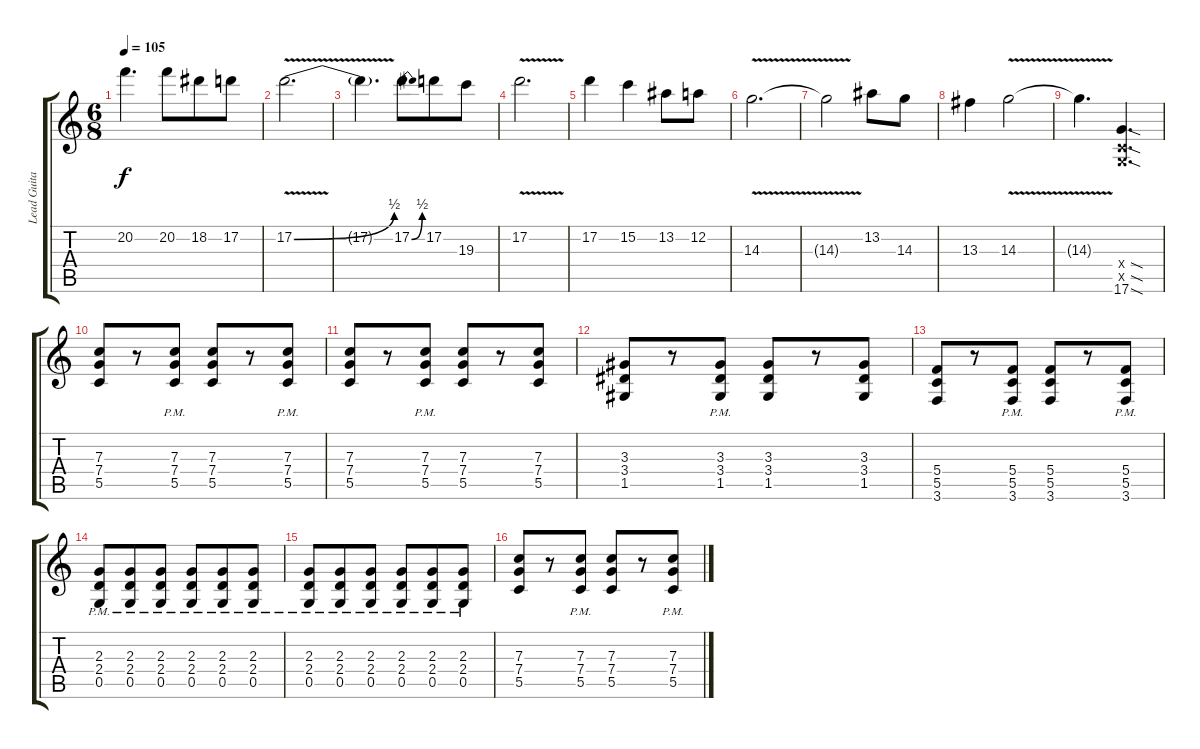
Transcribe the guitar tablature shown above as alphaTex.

\track ("Lead Guitar 2" "Lead Guita") {mute instrument electricguitarjazz}
\staff {score tabs}
\tuning (D4 A3 F3 C3 G2 D2) {hide}
\ts (6 8)
\tempo 105
\clef g2
\ks c
20.2{t}.4{d dy f} 20.2.8 18.2.8 17.2.8 |
17.2{be (bend 0 0 60 2) v}.2{d} |
17.2{t}.4{d} 17.2{be (bend 0 0 60 2)}.8 17.2.8 19.3.8 |
17.2{v}.2{d} |
17.2.4 15.2.4 13.2.8 12.2.8 |
14.3{v}.2{d} |
14.3{t}.2 13.2.8 14.3.8 |
13.3.4 14.3{v}.2 |
14.3{t}.4{d} (0.4{sod x} 0.5{sod x} 17.6{sod}).4{d} |
(7.3 7.4 5.5).8 r.8 (7.3{pm} 7.4{pm} 5.5{pm}).8 (7.3 7.4 5.5).8 r.8 (7.3{pm} 7.4{pm} 5.5{pm}).8 |
(7.3 7.4 5.5).8 r.8 (7.3{pm} 7.4{pm} 5.5{pm}).8 (7.3 7.4 5.5).8 r.8 (7.3 7.4 5.5).8 |
(3.3 3.4 1.5).8 r.8 (3.3{pm} 3.4{pm} 1.5{pm}).8 (3.3 3.4 1.5).8 r.8 (3.3 3.4 1.5).8 |
(5.4 5.5 3.6).8 r.8 (5.4{pm} 5.5{pm} 3.6{pm}).8 (5.4 5.5 3.6).8 r.8 (5.4{pm} 5.5{pm} 3.6{pm}).8 |
(2.3{pm} 2.4{pm} 0.5{pm}).8 (2.3{pm} 2.4{pm} 0.5{pm}).8 (2.3{pm} 2.4{pm} 0.5{pm}).8 (2.3{pm} 2.4{pm} 0.5{pm}).8 (2.3{pm} 2.4{pm} 0.5{pm}).8 (2.3{pm} 2.4{pm} 0.5{pm}).8 |
(2.3{pm} 2.4{pm} 0.5{pm}).8 (2.3{pm} 2.4{pm} 0.5{pm}).8 (2.3{pm} 2.4{pm} 0.5{pm}).8 (2.3{pm} 2.4{pm} 0.5{pm}).8 (2.3{pm} 2.4{pm} 0.5{pm}).8 (2.3{pm} 2.4{pm} 0.5{pm}).8 |
(7.3 7.4 5.5).8 r.8 (7.3{pm} 7.4{pm} 5.5{pm}).8 (7.3 7.4 5.5).8 r.8 (7.3{pm} 7.4{pm} 5.5{pm}).8
